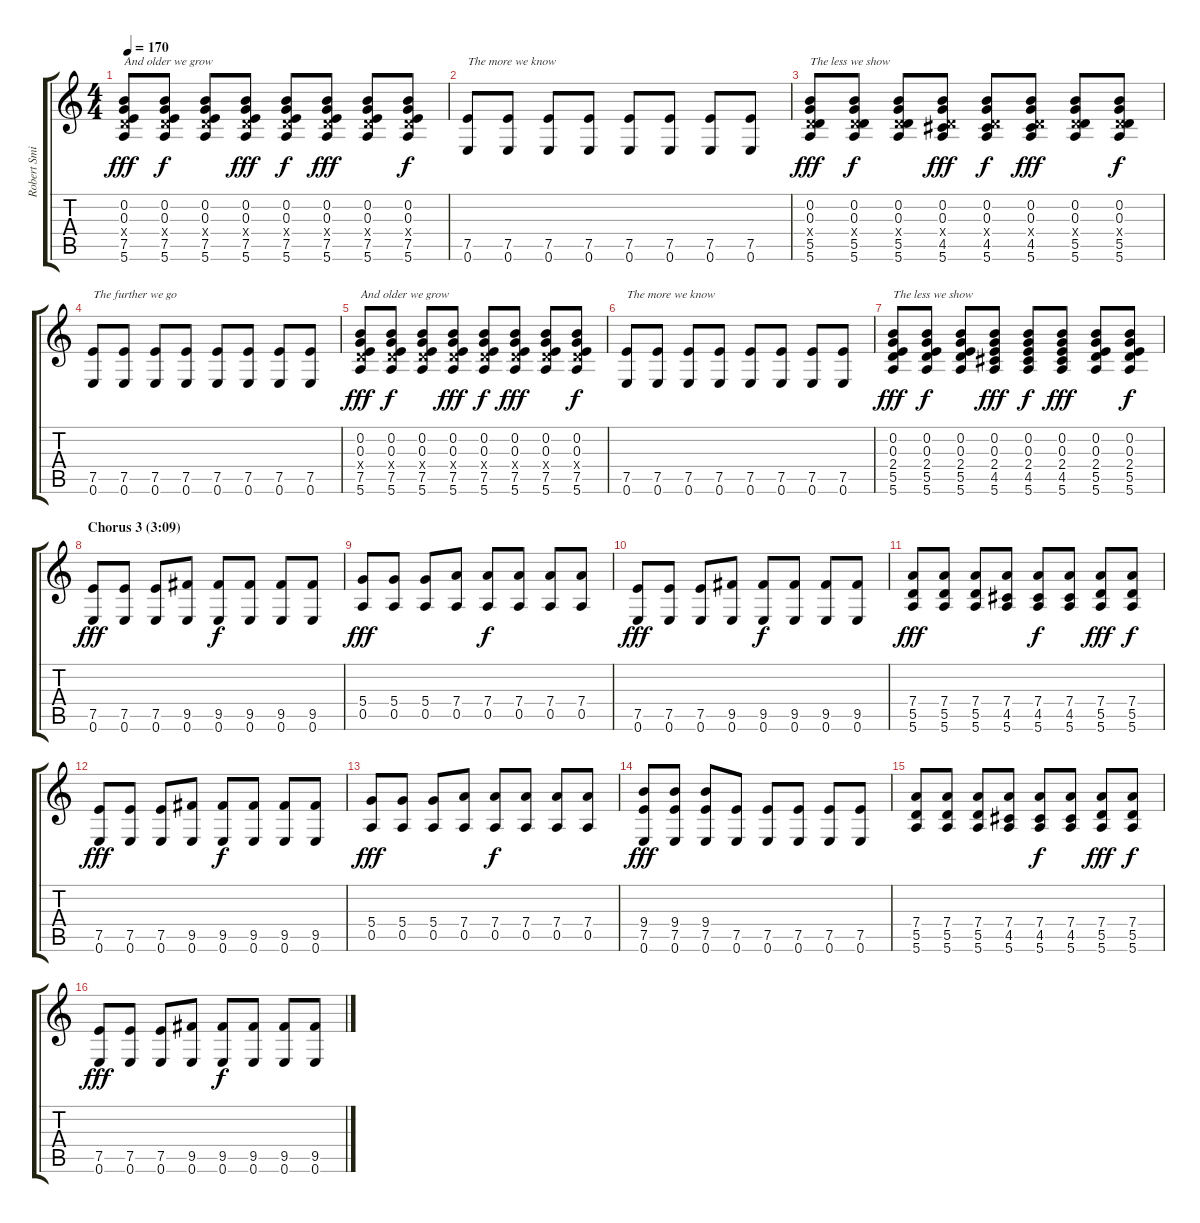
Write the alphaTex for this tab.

\track ("Robert Smith (guitar)" "Robert Smi") {instrument electricguitarclean}
\staff {score tabs}
\tuning (E4 B3 G3 D3 A2 E2) {hide}
\ts (4 4)
\tempo 170
\clef g2
\ks c
(0.2 0.3 0.4{x} 7.5 5.6).8{txt "And older we grow" dy fff} (0.2 0.3 0.4{x} 7.5 5.6).8{dy f} (0.2 0.3 0.4{x} 7.5 5.6).8 (0.2 0.3 0.4{x} 7.5 5.6).8{dy fff} (0.2 0.3 0.4{x} 7.5 5.6).8{dy f} (0.2 0.3 0.4{x} 7.5 5.6).8{dy fff} (0.2 0.3 0.4{x} 7.5 5.6).8 (0.2 0.3 0.4{x} 7.5 5.6).8{dy f} |
(7.5 0.6).8{txt "The more we know"} (7.5 0.6).8 (7.5 0.6).8 (7.5 0.6).8 (7.5 0.6).8 (7.5 0.6).8 (7.5 0.6).8 (7.5 0.6).8 |
(0.2 0.3 0.4{x} 5.5 5.6).8{txt "The less we show" dy fff} (0.2 0.3 0.4{x} 5.5 5.6).8{dy f} (0.2 0.3 0.4{x} 5.5 5.6).8 (0.2 0.3 0.4{x} 4.5 5.6).8{dy fff} (0.2 0.3 0.4{x} 4.5 5.6).8{dy f} (0.2 0.3 0.4{x} 4.5 5.6).8{dy fff} (0.2 0.3 0.4{x} 5.5 5.6).8 (0.2 0.3 0.4{x} 5.5 5.6).8{dy f} |
(7.5 0.6).8{txt "The further we go"} (7.5 0.6).8 (7.5 0.6).8 (7.5 0.6).8 (7.5 0.6).8 (7.5 0.6).8 (7.5 0.6).8 (7.5 0.6).8 |
(0.2 0.3 0.4{x} 7.5 5.6).8{txt "And older we grow" dy fff} (0.2 0.3 0.4{x} 7.5 5.6).8{dy f} (0.2 0.3 0.4{x} 7.5 5.6).8 (0.2 0.3 0.4{x} 7.5 5.6).8{dy fff} (0.2 0.3 0.4{x} 7.5 5.6).8{dy f} (0.2 0.3 0.4{x} 7.5 5.6).8{dy fff} (0.2 0.3 0.4{x} 7.5 5.6).8 (0.2 0.3 0.4{x} 7.5 5.6).8{dy f} |
(7.5 0.6).8{txt "The more we know"} (7.5 0.6).8 (7.5 0.6).8 (7.5 0.6).8 (7.5 0.6).8 (7.5 0.6).8 (7.5 0.6).8 (7.5 0.6).8 |
(0.2 0.3 2.4 5.5 5.6).8{txt "The less we show" dy fff} (0.2 0.3 2.4 5.5 5.6).8{dy f} (0.2 0.3 2.4 5.5 5.6).8 (0.2 0.3 2.4 4.5 5.6).8{dy fff} (0.2 0.3 2.4 4.5 5.6).8{dy f} (0.2 0.3 2.4 4.5 5.6).8{dy fff} (0.2 0.3 2.4 5.5 5.6).8 (0.2 0.3 2.4 5.5 5.6).8{dy f} |
\section ("" "Chorus 3 (3:09)")
(7.5 0.6).8{dy fff} (7.5 0.6).8 (7.5 0.6).8 (9.5 0.6).8 (9.5 0.6).8{dy f} (9.5 0.6).8 (9.5 0.6).8 (9.5 0.6).8 |
(5.4 0.5).8{dy fff} (5.4 0.5).8 (5.4 0.5).8 (7.4 0.5).8 (7.4 0.5).8{dy f} (7.4 0.5).8 (7.4 0.5).8 (7.4 0.5).8 |
(7.5 0.6).8{dy fff} (7.5 0.6).8 (7.5 0.6).8 (9.5 0.6).8 (9.5 0.6).8{dy f} (9.5 0.6).8 (9.5 0.6).8 (9.5 0.6).8 |
(7.4 5.5 5.6).8{dy fff} (7.4 5.5 5.6).8 (7.4 5.5 5.6).8 (7.4 4.5 5.6).8 (7.4 4.5 5.6).8{dy f} (7.4 4.5 5.6).8 (7.4 5.5 5.6).8{dy fff} (7.4 5.5 5.6).8{dy f} |
(7.5 0.6).8{dy fff} (7.5 0.6).8 (7.5 0.6).8 (9.5 0.6).8 (9.5 0.6).8{dy f} (9.5 0.6).8 (9.5 0.6).8 (9.5 0.6).8 |
(5.4 0.5).8{dy fff} (5.4 0.5).8 (5.4 0.5).8 (7.4 0.5).8 (7.4 0.5).8{dy f} (7.4 0.5).8 (7.4 0.5).8 (7.4 0.5).8 |
(9.4 7.5 0.6).8{dy fff} (9.4 7.5 0.6).8 (9.4 7.5 0.6).8 (7.5 0.6).8 (7.5 0.6).8 (7.5 0.6).8 (7.5 0.6).8 (7.5 0.6).8 |
(7.4 5.5 5.6).8 (7.4 5.5 5.6).8 (7.4 5.5 5.6).8 (7.4 4.5 5.6).8 (7.4 4.5 5.6).8{dy f} (7.4 4.5 5.6).8 (7.4 5.5 5.6).8{dy fff} (7.4 5.5 5.6).8{dy f} |
(7.5 0.6).8{dy fff} (7.5 0.6).8 (7.5 0.6).8 (9.5 0.6).8 (9.5 0.6).8{dy f} (9.5 0.6).8 (9.5 0.6).8 (9.5 0.6).8
